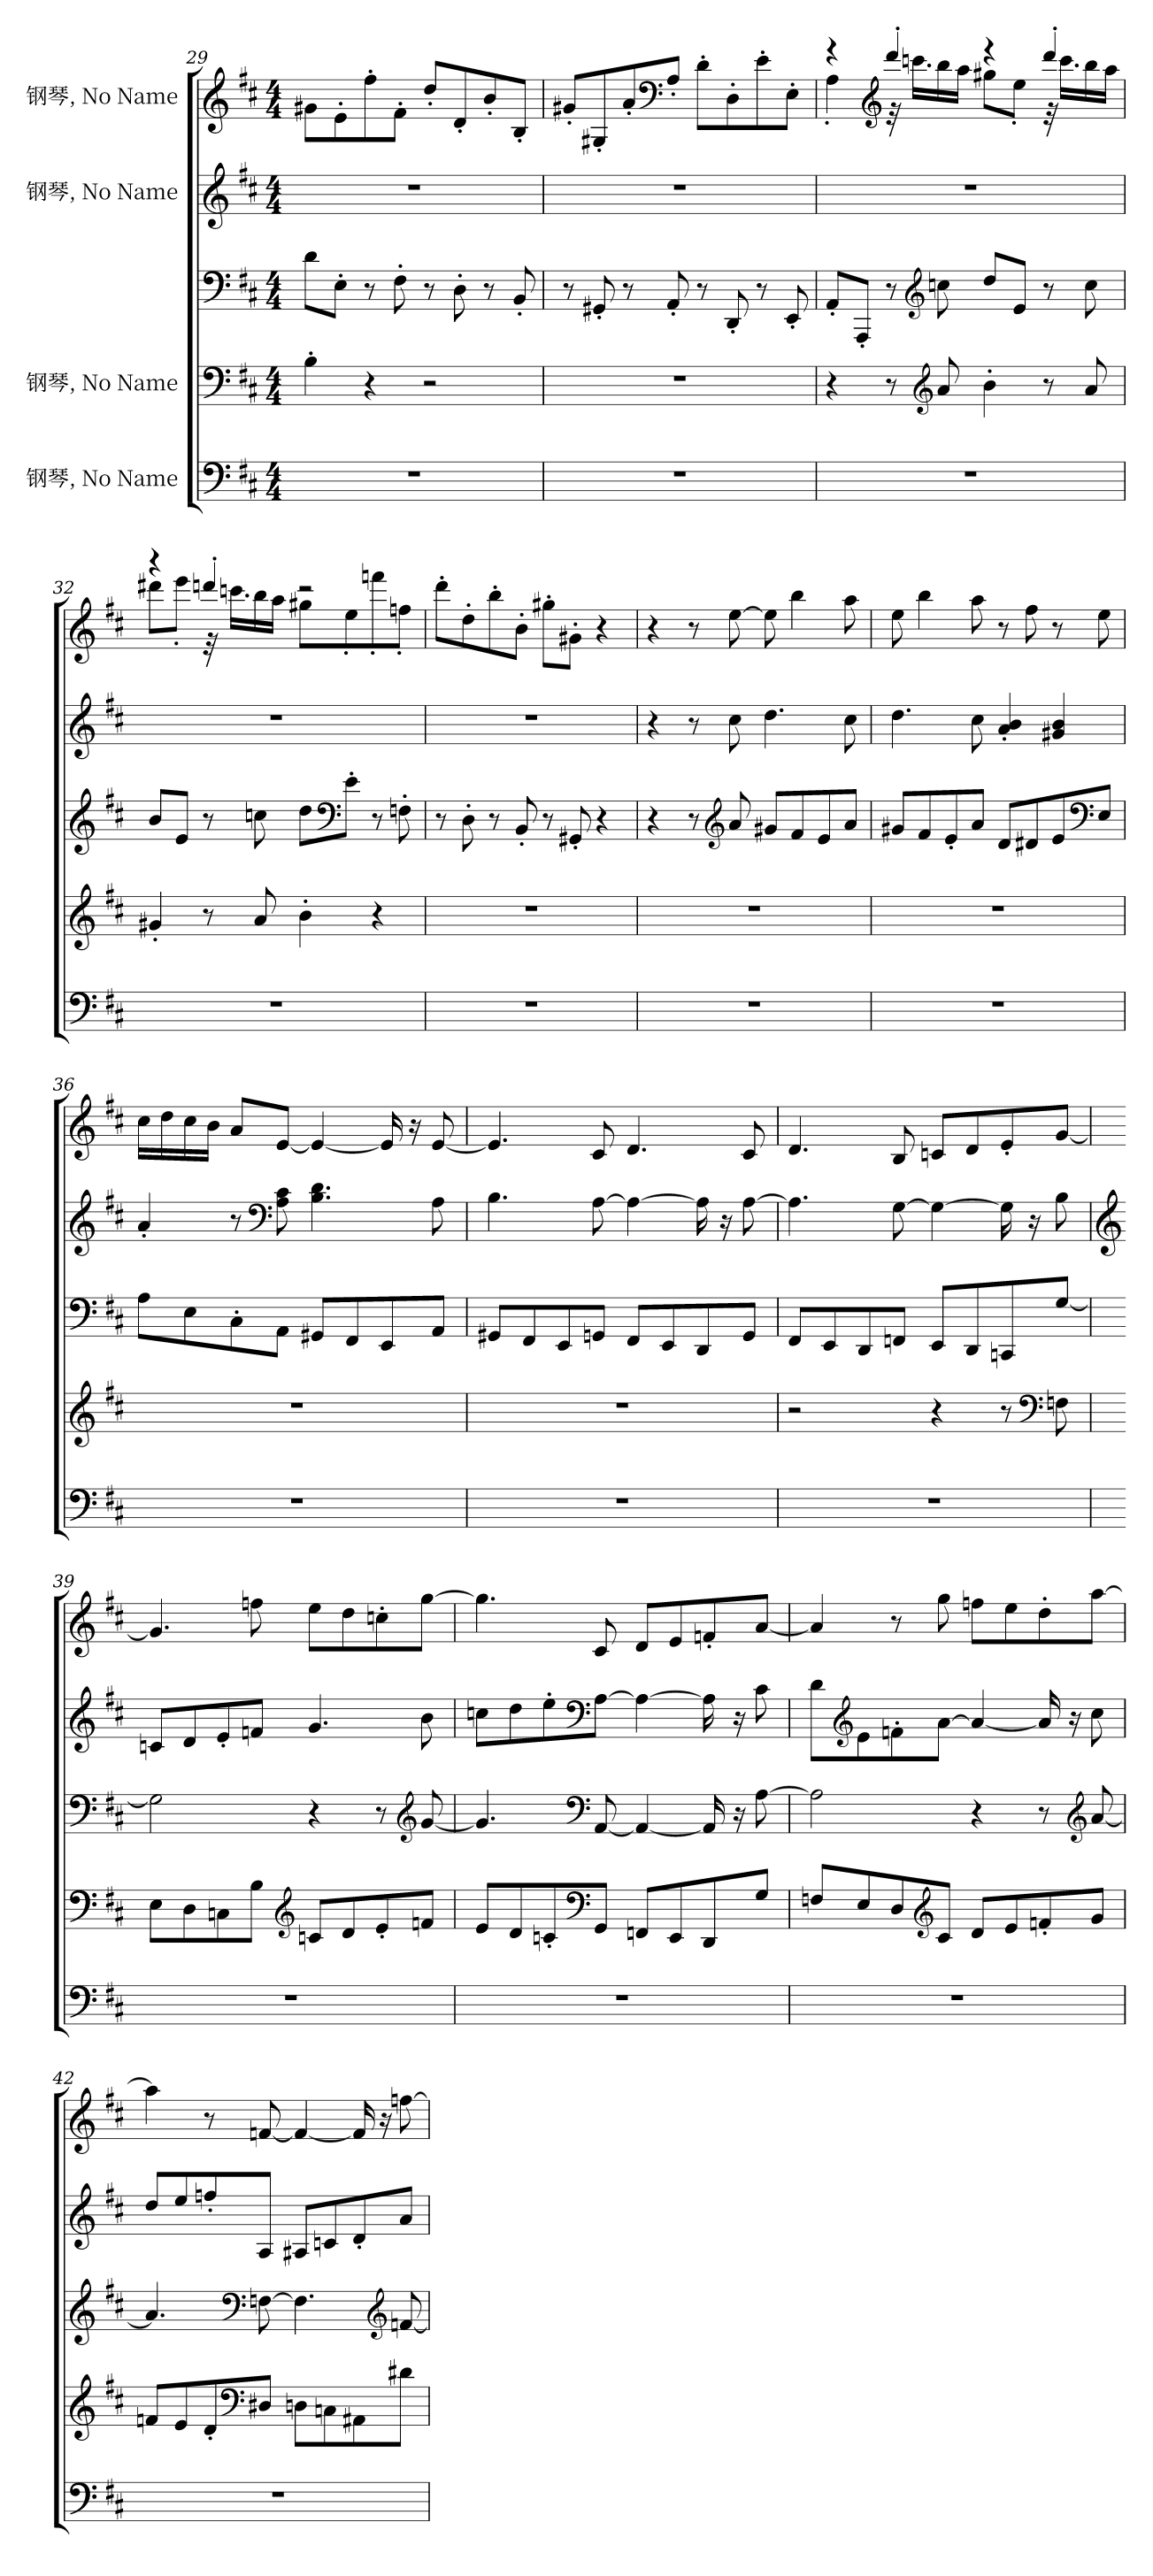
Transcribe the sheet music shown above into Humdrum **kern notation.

**kern	**kern	**kern	**kern	**kern
*part4	*part3	*part3	*part2	*part1
*staff5	*staff4	*staff3	*staff2	*staff1
*I"钢琴, No Name	*I"钢琴, No Name	*	*I"钢琴, No Name	*I"钢琴, No Name
*clefF4	*clefF4	*clefF4	*clefG2	*clefG2
*k[f#c#]	*k[f#c#]	*k[f#c#]	*k[f#c#]	*k[f#c#]
*M4/4	*M4/4	*M4/4	*M4/4	*M4/4
=29	=29	=29	=29	=29
1r	4B'\	8d\L	1r	8g#X\L
.	.	8E'\J	.	8e'\
*	*	*	*	*MM145
.	4r	8r	.	8ff#'\
.	.	8F#'\	.	8f#'\J
.	2r	8r	.	8dd'/L
.	.	8D'\	.	8d'/
.	.	8r	.	8b'/
.	.	8BB'/	.	8B'/J
=30	=30	=30	=30	=30
1r	1r	8r	1r	8g#X'/L
.	.	8GG#X'/	.	8G#X'/
.	.	8r	.	8a'/
*	*	*	*	*clefF4
.	.	8AA'/	.	8A'/J
.	.	8r	.	8d'\L
.	.	8DD'/	.	8D'\
.	.	8r	.	8e'\
.	.	8EE'/	.	8E'\J
!!LO:PB:g=z
=31	=31	=31	=31	=31
*	*	*	*	*^
1r	4r	8AA'/L	1r	4r	4A'\
.	.	8AAA'/J	.	.	.
*	*	*	*	*clefG2	*
*	*	*	*	*MM143	*
.	8r	8r	.	4ddd'/	32r
.	.	.	.	.	16.cccn\LL
*	*clefG2	*clefG2	*	*	*
.	8a/	8ccn\	.	.	16bb\
.	.	.	.	.	16aa\JJ
.	4b'\	8dd/L	.	4r	8gg#X\L
.	.	8e/J	.	.	8ee'\J
*	*	*	*	*MM143	*
.	8r	8r	.	4ddd'/	32r
.	.	.	.	.	16.ccc\LL
.	8a/	8cc\	.	.	16bb\
.	.	.	.	.	16aa\JJ
=32	=32	=32	=32	=32	=32
1r	4g#X'/	8b/L	1r	4r	8ddd#X\L
*	*	*	*	*MM141	*
.	.	8e/J	.	.	8eee'\J
*	*	*	*	*MM143	*
.	8r	8r	.	4dddn'/	32r
.	.	.	.	.	16.cccn\LL
.	8a/	8ccn\	.	.	16bb\
.	.	.	.	.	16aa\JJ
.	4b'\	8dd\L	.	2r	8gg#X\L
*	*	*clefF4	*	*	*
.	.	8e'\J	.	.	8ee'\
*	*	*	*	*MM145	*
.	4r	8r	.	.	8fffn'\
.	.	8Fn'\	.	.	8ffn'\J
*	*	*	*	*v	*v
!!LO:LB:g=z
=33	=33	=33	=33	=33
1r	1r	8r	1r	8ddd'\L
.	.	8D'\	.	8dd'\
.	.	8r	.	8bb'\
.	.	8BB'/	.	8b'\J
*	*	*	*	*MM141
.	.	8r	.	8gg#X'\L
.	.	8GG#X'/	.	8g#X'\J
*	*	*	*	*MM120
.	.	4r	.	4r
=34	=34	=34	=34	=34
1r	1r	4r	4r	4r
.	.	8r	8r	8r
*	*	*clefG2	*	*
*	*	*	*	*MM147
.	.	8a/	8cc#\	[8ee\
.	.	8g#X/L	4.dd\	8ee\]
*	*	*	*	*MM147
.	.	8f#/	.	4bb\
.	.	8e/	.	.
.	.	8a/J	8cc#\	8aa\
=35	=35	=35	=35	=35
1r	1r	8g#X/L	4.dd\	8ee\
*	*	*	*	*MM147
.	.	8f#/	.	4bb\
.	.	8e'/	.	.
.	.	8a/J	8cc#\	8aa\
*	*	*	*	*MM147
.	.	8d/L	4a/' 4b/'	8r
.	.	8d#X/	.	8ff#\
.	.	8e/	4g#X/ 4b/	8r
*	*	*clefF4	*	*
.	.	8E/J	.	8ee\
!!LO:PB:g=z
=36	=36	=36	=36	=36
1r	1r	8A\L	4a'/	16cc#\LL
.	.	.	.	16dd\
.	.	8E\	.	16cc#\
.	.	.	.	16b\JJ
.	.	8C#'\	8r	8a/L
*	*	*	*clefF4	*
*	*	*	*	*MM143
.	.	8AA\J	8A\ 8c#\	[8e/J
.	.	8GG#X/L	4.B\ 4.d\	4e/_
.	.	8FF#/	.	.
.	.	8EE/	.	16e/]
*	*	*	*	*MM141
.	.	.	.	16r
*	*	*	*	*MM143
.	.	8AA/J	8A\	[8e/
=37	=37	=37	=37	=37
1r	1r	8GG#X/L	4.B\	4.e/]
.	.	8FF#/	.	.
.	.	8EE/	.	.
*	*	*	*	*MM143
.	.	8GGn/J	[8A\	8c#/
.	.	8FF#/L	4A\_	4.d/
.	.	8EE/	.	.
.	.	8DD/	16A\]	.
.	.	.	16r	.
*	*	*	*	*MM143
.	.	8GG/J	[8A\	8c#/
=38	=38	=38	=38	=38
1r	2r	8FF#/L	4.A\]	4.d/
.	.	8EE/	.	.
.	.	8DD/	.	.
*	*	*	*	*MM145
.	.	8FFn/J	[8G\	8B/
.	4r	8EE/L	4G\_	8cn/L
.	.	8DD/	.	8d/
.	8r	8CCn/	16G\]	8e'/
.	.	.	16r	.
*	*clefF4	*	*	*
*	*	*	*	*MM145
.	8Fn\	[8G/J	8B\	[8g/J
!!LO:LB:g=z
=39	=39	=39	=39	=39
*	*	*	*clefG2	*
1r	8E\L	2G\]	8cn/L	4.g/]
.	8D\	.	8d/	.
.	8Cn\	.	8e'/	.
*	*	*	*	*MM145
.	8B\J	.	8fn/J	8ffn\
*	*clefG2	*	*	*
.	8cn/L	4r	4.g/	8ee\L
.	8d/	.	.	8dd\
.	8e'/	8r	.	8ccn'\
*	*	*clefG2	*	*
*	*	*	*	*MM145
.	8fn/J	[8g/	8b\	[8gg\J
=40	=40	=40	=40	=40
1r	8e/L	4.g/]	8ccn\L	4.gg\]
.	8d/	.	8dd\	.
.	8cn'/	.	8ee'\	.
*	*clefF4	*clefF4	*clefF4	*
*	*	*	*	*MM145
.	8GG/J	[8AA/	[8A\J	8c#/
.	8FFn/L	4AA/_	4A\_	8d/L
.	8EE/	.	.	8e/
.	8DD/	16AA/]	16A\]	8fn'/
.	.	16r	16r	.
*	*	*	*	*MM145
.	8G/J	[8A\	8c#\	[8a/J
!!LO:PB:g=z
=41	=41	=41	=41	=41
1r	8Fn/L	2A\]	8d\L	4a/]
*	*	*	*clefG2	*
.	8E/	.	8e\	.
.	8D/	.	8fn'\	8r
*	*clefG2	*	*	*
*	*	*	*	*MM145
.	8c#/J	.	[8a\J	8gg\
.	8d/L	4r	4a/_	8ffn\L
.	8e/	.	.	8ee\
.	8fn'/	8r	16a/]	8dd'\
.	.	.	16r	.
*	*	*clefG2	*	*
*	*	*	*	*MM145
.	8g/J	[8a/	8cc#\	[8aa\J
=42	=42	=42	=42	=42
1r	8fn/L	4.a/]	8dd/L	4aa\]
.	8e/	.	8ee/	.
.	8d'/	.	8ffn'/	8r
*	*clefF4	*clefF4	*	*
*	*	*	*	*MM145
.	8D#X/J	[8Fn\	8A/J	[8fn/
.	8Dn\L	4.F\]	8A#X/L	4f/_
.	8Cn\	.	8cn/	.
.	8AA#X\	.	8d'/	16f/]
*	*	*	*	*MM143
.	.	.	.	16r
*	*	*clefG2	*	*
*	*	*	*	*MM145
.	8d#X\J	[8fn/	8a/J	[8ffn\
=	=	=	=	=
*-	*-	*-	*-	*-
